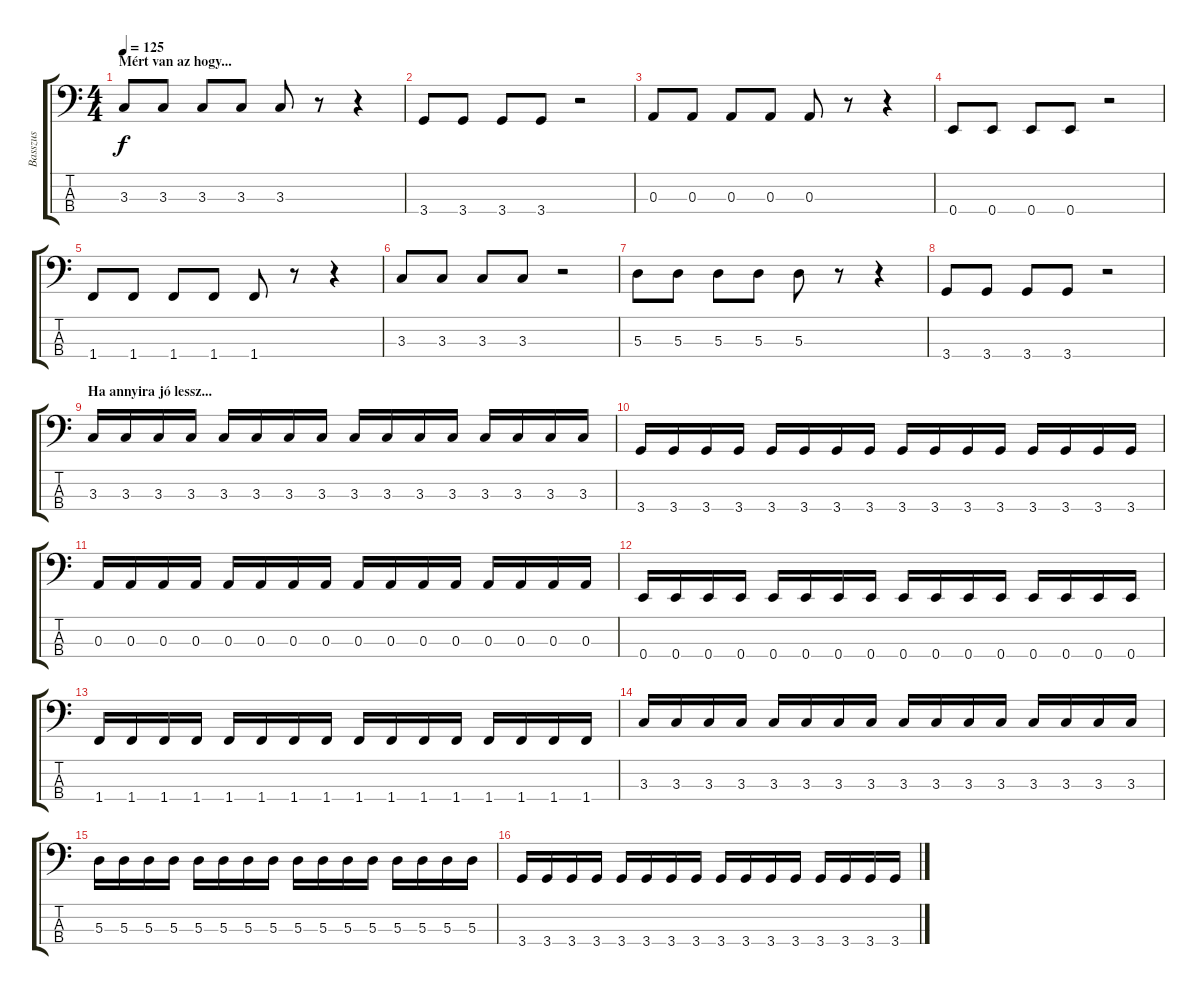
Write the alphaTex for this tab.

\track ("Basszus" "Basszus") {instrument electricbasspick}
\staff {score tabs}
\tuning (G2 D2 A1 E1) {hide}
\ts (4 4)
\section ("" "Mért van az hogy...")
\tempo 125
\clef f4
\ks c
3.3.8{dy f} 3.3.8 3.3.8 3.3.8 3.3.8 r.8 r.4 |
3.4.8 3.4.8 3.4.8 3.4.8 r.2 |
0.3.8 0.3.8 0.3.8 0.3.8 0.3.8 r.8 r.4 |
0.4.8 0.4.8 0.4.8 0.4.8 r.2 |
1.4.8 1.4.8 1.4.8 1.4.8 1.4.8 r.8 r.4 |
3.3.8 3.3.8 3.3.8 3.3.8 r.2 |
5.3.8 5.3.8 5.3.8 5.3.8 5.3.8 r.8 r.4 |
3.4.8 3.4.8 3.4.8 3.4.8 r.2 |
\section ("" "Ha annyira jó lessz...")
3.3.16 3.3.16 3.3.16 3.3.16 3.3.16 3.3.16 3.3.16 3.3.16 3.3.16 3.3.16 3.3.16 3.3.16 3.3.16 3.3.16 3.3.16 3.3.16 |
3.4.16 3.4.16 3.4.16 3.4.16 3.4.16 3.4.16 3.4.16 3.4.16 3.4.16 3.4.16 3.4.16 3.4.16 3.4.16 3.4.16 3.4.16 3.4.16 |
0.3.16 0.3.16 0.3.16 0.3.16 0.3.16 0.3.16 0.3.16 0.3.16 0.3.16 0.3.16 0.3.16 0.3.16 0.3.16 0.3.16 0.3.16 0.3.16 |
0.4.16 0.4.16 0.4.16 0.4.16 0.4.16 0.4.16 0.4.16 0.4.16 0.4.16 0.4.16 0.4.16 0.4.16 0.4.16 0.4.16 0.4.16 0.4.16 |
1.4.16 1.4.16 1.4.16 1.4.16 1.4.16 1.4.16 1.4.16 1.4.16 1.4.16 1.4.16 1.4.16 1.4.16 1.4.16 1.4.16 1.4.16 1.4.16 |
3.3.16 3.3.16 3.3.16 3.3.16 3.3.16 3.3.16 3.3.16 3.3.16 3.3.16 3.3.16 3.3.16 3.3.16 3.3.16 3.3.16 3.3.16 3.3.16 |
5.3.16 5.3.16 5.3.16 5.3.16 5.3.16 5.3.16 5.3.16 5.3.16 5.3.16 5.3.16 5.3.16 5.3.16 5.3.16 5.3.16 5.3.16 5.3.16 |
3.4.16 3.4.16 3.4.16 3.4.16 3.4.16 3.4.16 3.4.16 3.4.16 3.4.16 3.4.16 3.4.16 3.4.16 3.4.16 3.4.16 3.4.16 3.4.16
